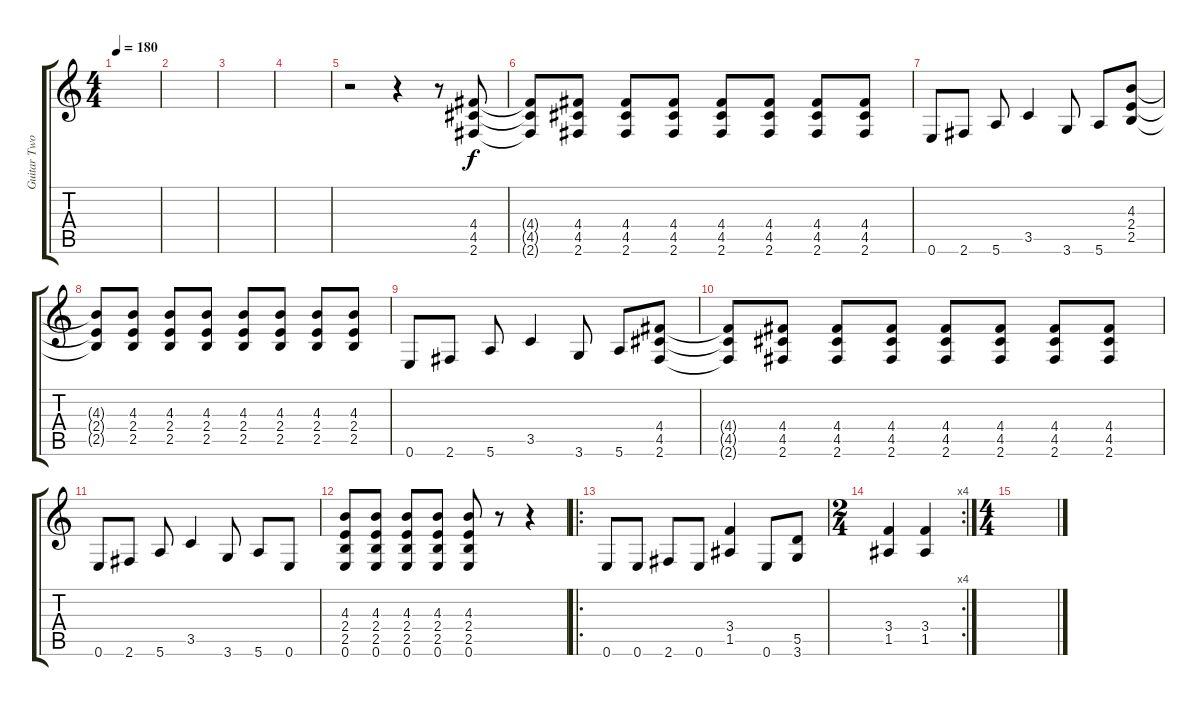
\track ("Guitar Two" "Guitar Two") {instrument distortionguitar}
\staff {score tabs}
\tuning (E4 B3 G3 D3 A2 E2) {hide}
\ts (4 4)
\tempo 180
\clef g2
\ks c
|
|
|
|
r.2 r.4 r.8 (4.4 4.5 2.6).8 |
(4.4{t} 4.5{t} 2.6{t}).8 (4.4 4.5 2.6).8 (4.4 4.5 2.6).8 (4.4 4.5 2.6).8 (4.4 4.5 2.6).8 (4.4 4.5 2.6).8 (4.4 4.5 2.6).8 (4.4 4.5 2.6).8 |
0.6.8 2.6.8 5.6.8 3.5.4 3.6.8 5.6.8 (4.3 2.4 2.5).8 |
(4.3{t} 2.4{t} 2.5{t}).8 (4.3 2.4 2.5).8 (4.3 2.4 2.5).8 (4.3 2.4 2.5).8 (4.3 2.4 2.5).8 (4.3 2.4 2.5).8 (4.3 2.4 2.5).8 (4.3 2.4 2.5).8 |
0.6.8 2.6.8 5.6.8 3.5.4 3.6.8 5.6.8 (4.4 4.5 2.6).8 |
(4.4{t} 4.5{t} 2.6{t}).8 (4.4 4.5 2.6).8 (4.4 4.5 2.6).8 (4.4 4.5 2.6).8 (4.4 4.5 2.6).8 (4.4 4.5 2.6).8 (4.4 4.5 2.6).8 (4.4 4.5 2.6).8 |
0.6.8 2.6.8 5.6.8 3.5.4 3.6.8 5.6.8 0.6.8 |
(4.3 2.4 2.5 0.6).8 (4.3 2.4 2.5 0.6).8 (4.3 2.4 2.5 0.6).8 (4.3 2.4 2.5 0.6).8 (4.3 2.4 2.5 0.6).8 r.8 r.4 |
\ro
0.6.8 0.6.8 2.6.8 0.6.8 (3.4 1.5).4 0.6.8 (5.5 3.6).8 |
\rc 4
\ts (2 4)
(3.4 1.5).4 (3.4 1.5).4 |
\ts (4 4)
